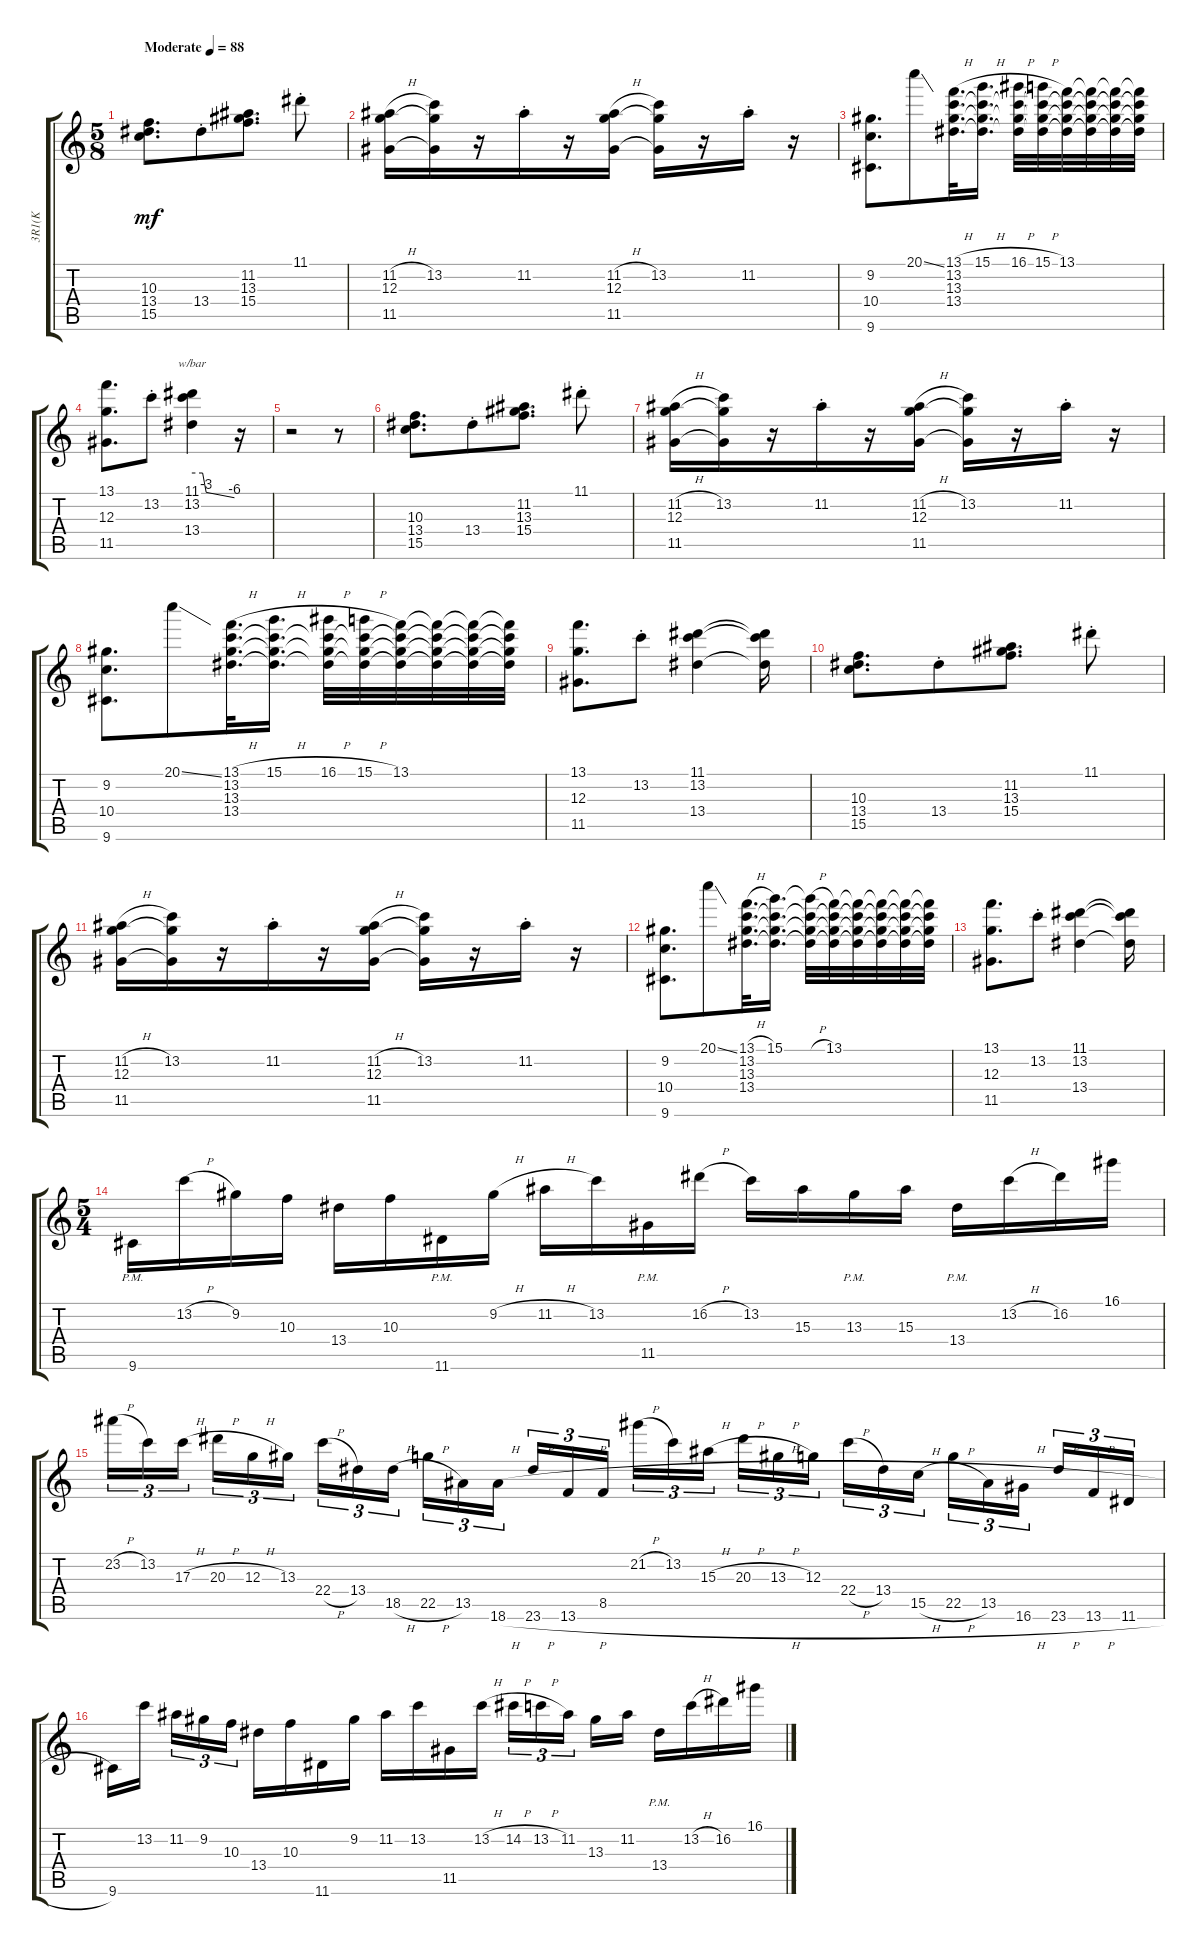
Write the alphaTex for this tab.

\track ("3R1(K" "3R1(K") {instrument electricguitarclean}
\staff {score tabs}
\tuning (E4 B3 G3 D3 A2 E2) {hide}
\ts (5 8)
\tempo (88 "Moderate")
\clef g2
\ks c
(10.3 13.4 15.5).8{d dy mf instrument electricguitarclean} 13.4{st}.8 (11.2 13.3 15.4).8{d} 11.1{st}.8 |
(11.2{h} 12.3 11.5).16 (13.2 12.3{t} 11.5{t}).16 r.16 11.2{st}.16 r.16 (11.2{h} 12.3 11.5).16 (13.2 12.3{t} 11.5{t}).16 r.16 11.2{st}.16 r.16 |
(9.2 10.4 9.6).8{d} 20.1{ss}.8 (13.1{h} 13.2 13.3 13.4).32{d} (15.1{h} 13.2{t} 13.3{t} 13.4{t}).16{d} (16.1{h} 13.2{t} 13.3{t} 13.4{t}).32 (15.1{h} 13.2{t} 13.3{t} 13.4{t}).32 (13.1 13.2{t} 13.3{t} 13.4{t}).32 (13.1{t} 13.2{t} 13.3{t} 13.4{t}).32 (13.1{t} 13.2{t} 13.3{t} 13.4{t}).32 (13.1{t} 13.2{t} 13.3{t} 13.4{t}).32 |
(13.1 12.3 11.5).8{d} 13.2{st}.8 (11.1 13.2 13.4).4{tbe (custom default 0 0 15 0 20 -12 60 -24)} r.16 |
r.2 r.8 |
(10.3 13.4 15.5).8{d} 13.4{st}.8 (11.2 13.3 15.4).8{d} 11.1{st}.8 |
(11.2{h} 12.3 11.5).16 (13.2 12.3{t} 11.5{t}).16 r.16 11.2{st}.16 r.16 (11.2{h} 12.3 11.5).16 (13.2 12.3{t} 11.5{t}).16 r.16 11.2{st}.16 r.16 |
(9.2 10.4 9.6).8{d} 20.1{ss}.8 (13.1{h} 13.2 13.3 13.4).32{d} (15.1{h} 13.2{t} 13.3{t} 13.4{t}).16{d} (16.1{h} 13.2{t} 13.3{t} 13.4{t}).32 (15.1{h} 13.2{t} 13.3{t} 13.4{t}).32 (13.1 13.2{t} 13.3{t} 13.4{t}).32 (13.1{t} 13.2{t} 13.3{t} 13.4{t}).32 (13.1{t} 13.2{t} 13.3{t} 13.4{t}).32 (13.1{t} 13.2{t} 13.3{t} 13.4{t}).32 |
(13.1 12.3 11.5).8{d} 13.2{st}.8 (11.1 13.2 13.4).4 (11.1{t} 13.2{t} 13.4{t}).16 |
(10.3 13.4 15.5).8{d} 13.4{st}.8 (11.2 13.3 15.4).8{d} 11.1{st}.8 |
(11.2{h} 12.3 11.5).16 (13.2 12.3{t} 11.5{t}).16 r.16 11.2{st}.16 r.16 (11.2{h} 12.3 11.5).16 (13.2 12.3{t} 11.5{t}).16 r.16 11.2{st}.16 r.16 |
(9.2 10.4 9.6).8{d} 20.1{ss}.8 (13.1{h} 13.2 13.3 13.4).32{d} (15.1 13.2{t} 13.3{t} 13.4{t}).16{d} (15.1{h t} 13.2{t} 13.3{t} 13.4{t}).32 (13.1 13.2{t} 13.3{t} 13.4{t}).32 (13.1{t} 13.2{t} 13.3{t} 13.4{t}).32 (13.1{t} 13.2{t} 13.3{t} 13.4{t}).32 (13.1{t} 13.2{t} 13.3{t} 13.4{t}).32 (13.1{t} 13.2{t} 13.3{t} 13.4{t}).32 |
(13.1 12.3 11.5).8{d} 13.2{st}.8 (11.1 13.2 13.4).4 (11.1{t} 13.2{t} 13.4{t}).16 |
\ts (5 4)
9.6{pm}.16 13.2{h}.16 9.2.16 10.3.16 13.4.16 10.3.16 11.6{pm}.16 9.2{h}.16 11.2{h}.16 13.2.16 11.5{pm}.16 16.2{h}.16 13.2.16 15.3.16 13.3{pm}.16 15.3.16 13.4{pm}.16 13.2{h}.16 16.2.16 16.1.16 |
23.2{h}.16{tu (3 2)} 13.2.16{tu (3 2)} 17.3{h}.16{tu (3 2)} 20.3{h}.16{tu (3 2)} 12.3{h}.16{tu (3 2)} 13.3.16{tu (3 2)} 22.4{h}.16{tu (3 2)} 13.4.16{tu (3 2)} 18.5{h}.16{tu (3 2)} 22.5{h}.16{tu (3 2)} 13.5.16{tu (3 2)} 18.6{h}.16{tu (3 2)} 23.6{h}.16{tu (3 2)} 13.6{h}.16{tu (3 2)} 8.5.16{tu (3 2)} 21.2{h}.16{tu (3 2)} 13.2.16{tu (3 2)} 15.3{h}.16{tu (3 2)} 20.3{h}.16{tu (3 2)} 13.3{h}.16{tu (3 2)} 12.3.16{tu (3 2)} 22.4{h}.16{tu (3 2)} 13.4.16{tu (3 2)} 15.5{h}.16{tu (3 2)} 22.5{h}.16{tu (3 2)} 13.5.16{tu (3 2)} 16.6{h}.16{tu (3 2)} 23.6{h}.16{tu (3 2)} 13.6{h}.16{tu (3 2)} 11.6{h}.16{tu (3 2)} |
9.6.16 13.2.16 11.2.16{tu (3 2)} 9.2.16{tu (3 2)} 10.3.16{tu (3 2)} 13.4.16 10.3.16 11.6.16 9.2.16 11.2.16 13.2.16 11.5.16 13.2{h}.16 14.2{h}.16{tu (3 2)} 13.2{h}.16{tu (3 2)} 11.2.16{tu (3 2)} 13.3.16 11.2.16 13.4{pm}.16 13.2{h}.16 16.2.16 16.1.16
